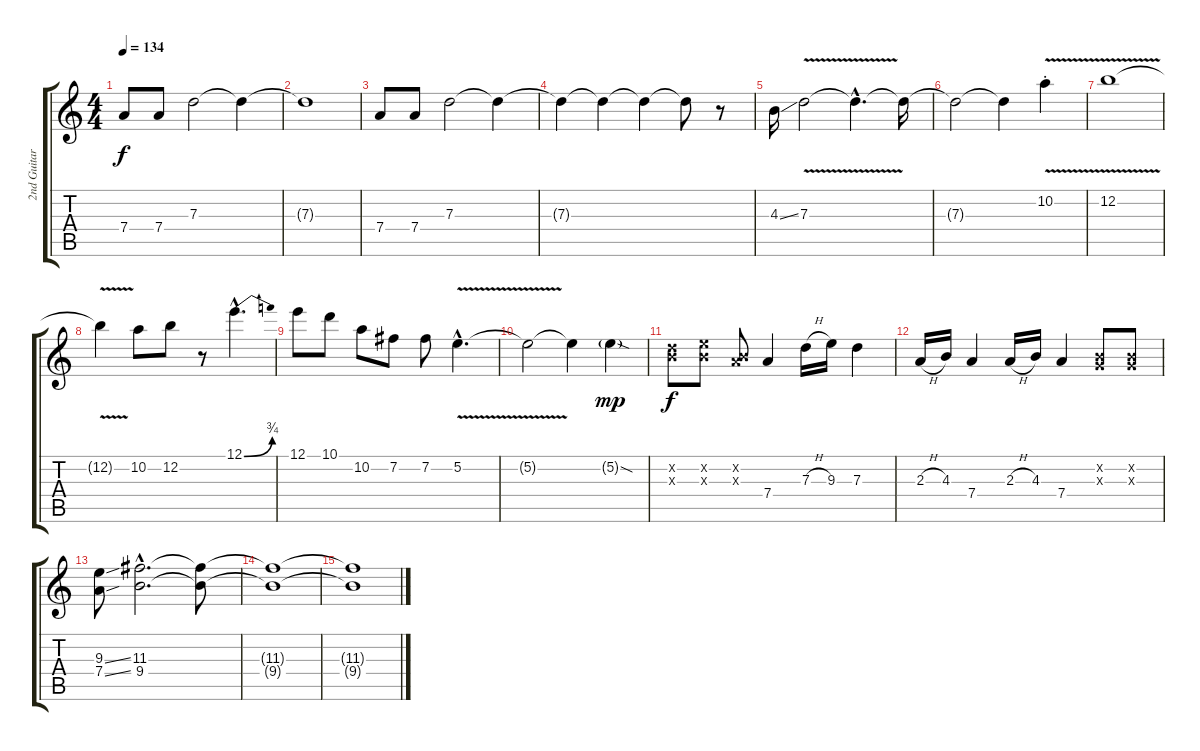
\track ("2nd Guitar" "2nd Guitar") {instrument distortionguitar}
\staff {score tabs}
\tuning (E4 B3 G3 D3 A2 E2) {hide}
\ts (4 4)
\tempo 134
\clef g2
\ks c
7.4.8{dy f volume 12} 7.4.8 7.3.2{volume 16} 7.3{t}.4 |
7.3{t}.1{volume 16} |
7.4.8 7.4.8 7.3.2{volume 14} 7.3{t}.4 |
7.3{t}.4 7.3{t}.4 7.3{t}.4 7.3{t}.8 r.8{volume 16} |
4.3{ss}.16 7.3{v}.2 7.3{hac t}.4{d} 7.3{t}.16 |
7.3{t}.2 7.3{t}.4 10.2{v st}.4 |
12.2{v}.1 |
12.2{t}.4 10.2.8 12.2.8 r.8 12.1{be (bend 0 0 60 3) hac}.4{d} |
12.1.8 10.1.8 10.2.8 7.2.8 7.2.8 5.2{v hac}.4{d} |
5.2{t}.2 5.2{t}.4 5.2{sod g}.4{dy mp} |
(0.2{x} 7.3{x}).8{dy f} (0.2{x} 9.3{x}).8 (0.2{x} 2.3{x}).8 7.4.4 7.3{h}.16 9.3.16 7.3.4 |
2.3{h}.16 4.3.16 7.4.4 2.3{h}.16 4.3.16 7.4.4 (0.2{x} 0.3{x}).8 (0.2{x} 0.3{x}).8 |
(9.3{ss} 7.4{ss}).8{volume 0} (11.3{hac} 9.4{hac}).2{d} (11.3{t} 9.4{t}).8 |
(11.3{t} 9.4{t}).1 |
(11.3{t} 9.4{t}).1
